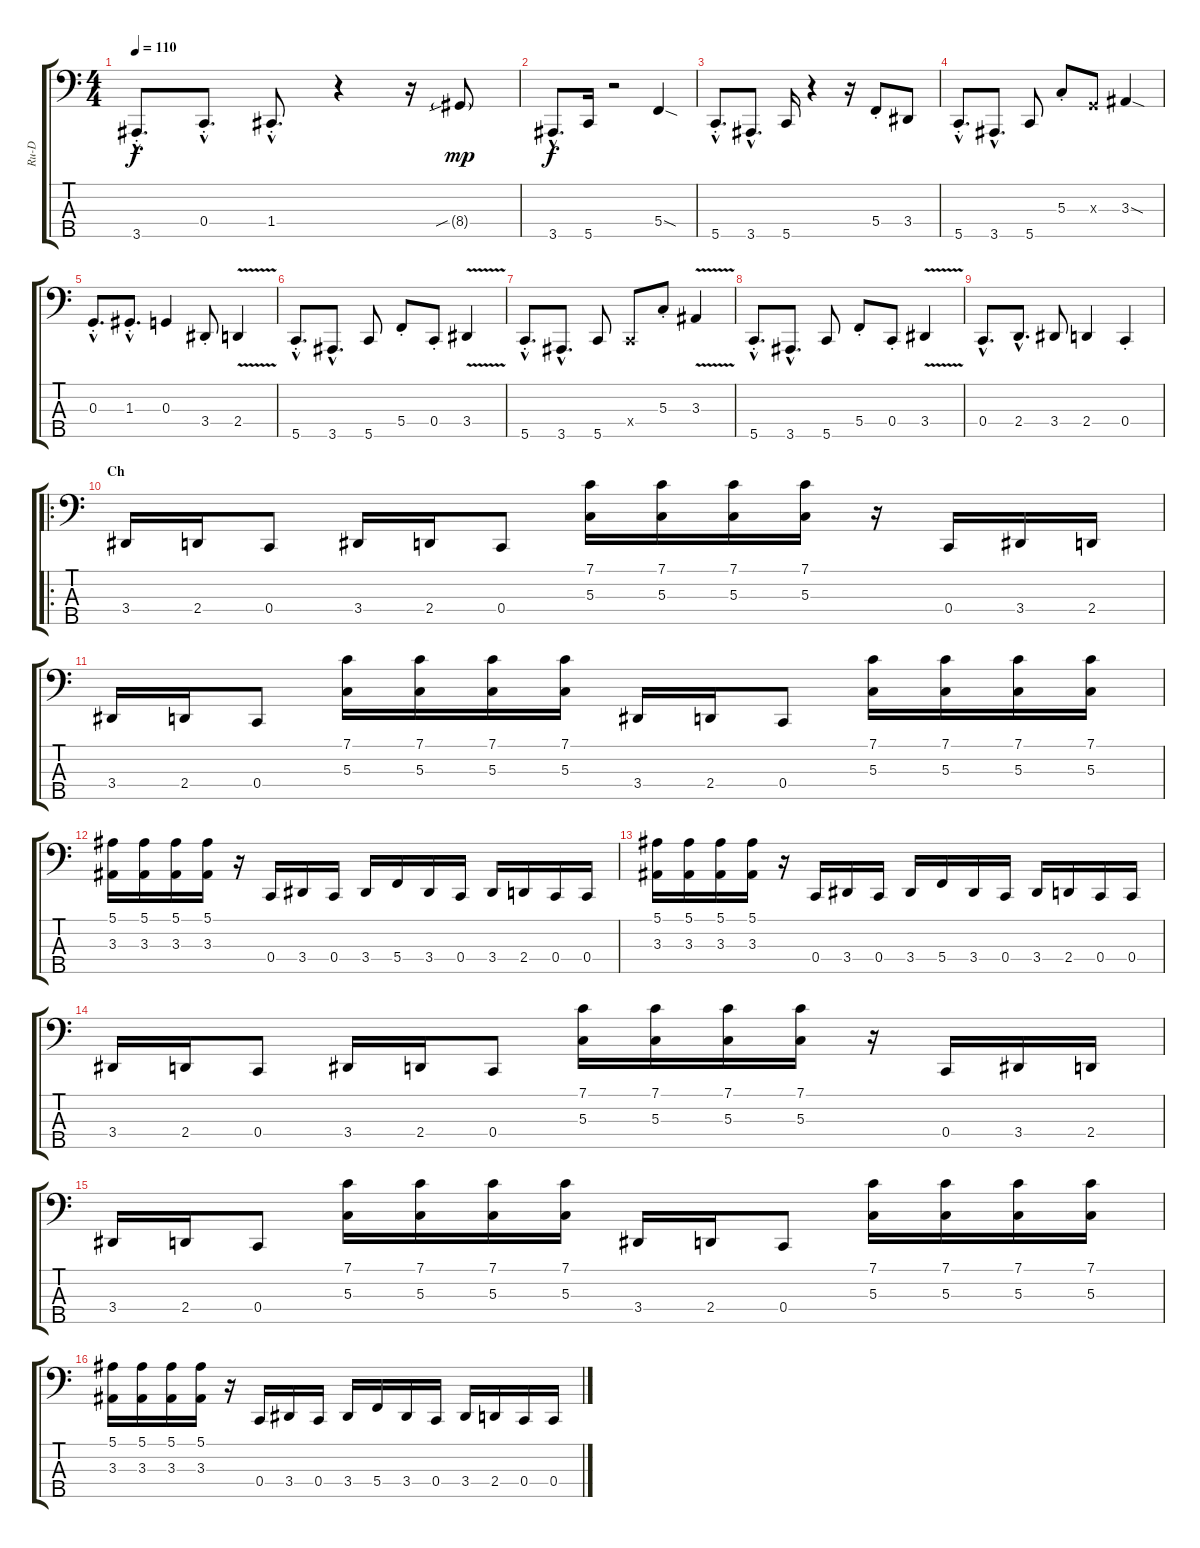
\track ("Ru-D" "Ru-D") {instrument electricbassfinger}
\staff {score tabs}
\tuning (F2 C2 G1 C1 G0) {hide}
\ts (4 4)
\tempo 110
\clef f4
\ks c
3.5{hac st}.8{d dy f} 0.4{hac st}.8{d} 1.4{hac st}.8{d} r.4 r.16 8.4{sib g}.8{dy mp} |
3.5{hac}.8{d dy f} 5.5.16 r.2 5.4{sod}.4 |
5.5{hac st}.8{d} 3.5{hac}.8{d} 5.5.16 r.4 r.16 5.4{st}.8 3.4.8 |
5.5{hac st}.8{d} 3.5{hac}.8{d} 5.5.8 5.3{st}.8 0.3{x}.8 3.3{sod}.4 |
0.3{hac st}.8{d} 1.3{hac st}.8{d} 0.3.4 3.4{st}.8 2.4{v}.4 |
5.5{hac st}.8{d} 3.5{hac}.8{d} 5.5.8 5.4{st}.8 0.4{st}.8 3.4{v}.4 |
5.5{hac st}.8{d} 3.5{hac}.8{d} 5.5.8 0.4{x}.8 5.3{st}.8 3.3{v}.4 |
5.5{hac st}.8{d} 3.5{hac}.8{d} 5.5.8 5.4{st}.8 0.4{st}.8 3.4{v}.4 |
0.4{hac}.8{d} 2.4{hac}.8{d} 3.4.8 2.4.4 0.4{st}.4 |
\ro
\section ("" "Ch")
3.4.16 2.4.16 0.4.8 3.4.16 2.4.16 0.4.8 (7.1 5.3).16 (7.1 5.3).16 (7.1 5.3).16 (7.1 5.3).16 r.16 0.4.16 3.4.16 2.4.16 |
3.4.16 2.4.16 0.4.8 (7.1 5.3).16 (7.1 5.3).16 (7.1 5.3).16 (7.1 5.3).16 3.4.16 2.4.16 0.4.8 (7.1 5.3).16 (7.1 5.3).16 (7.1 5.3).16 (7.1 5.3).16 |
(5.1 3.3).16 (5.1 3.3).16 (5.1 3.3).16 (5.1 3.3).16 r.16 0.4.16 3.4.16 0.4.16 3.4.16 5.4.16 3.4.16 0.4.16 3.4.16 2.4.16 0.4.16 0.4.16 |
(5.1 3.3).16 (5.1 3.3).16 (5.1 3.3).16 (5.1 3.3).16 r.16 0.4.16 3.4.16 0.4.16 3.4.16 5.4.16 3.4.16 0.4.16 3.4.16 2.4.16 0.4.16 0.4.16 |
3.4.16 2.4.16 0.4.8 3.4.16 2.4.16 0.4.8 (7.1 5.3).16 (7.1 5.3).16 (7.1 5.3).16 (7.1 5.3).16 r.16 0.4.16 3.4.16 2.4.16 |
3.4.16 2.4.16 0.4.8 (7.1 5.3).16 (7.1 5.3).16 (7.1 5.3).16 (7.1 5.3).16 3.4.16 2.4.16 0.4.8 (7.1 5.3).16 (7.1 5.3).16 (7.1 5.3).16 (7.1 5.3).16 |
(5.1 3.3).16 (5.1 3.3).16 (5.1 3.3).16 (5.1 3.3).16 r.16 0.4.16 3.4.16 0.4.16 3.4.16 5.4.16 3.4.16 0.4.16 3.4.16 2.4.16 0.4.16 0.4.16
